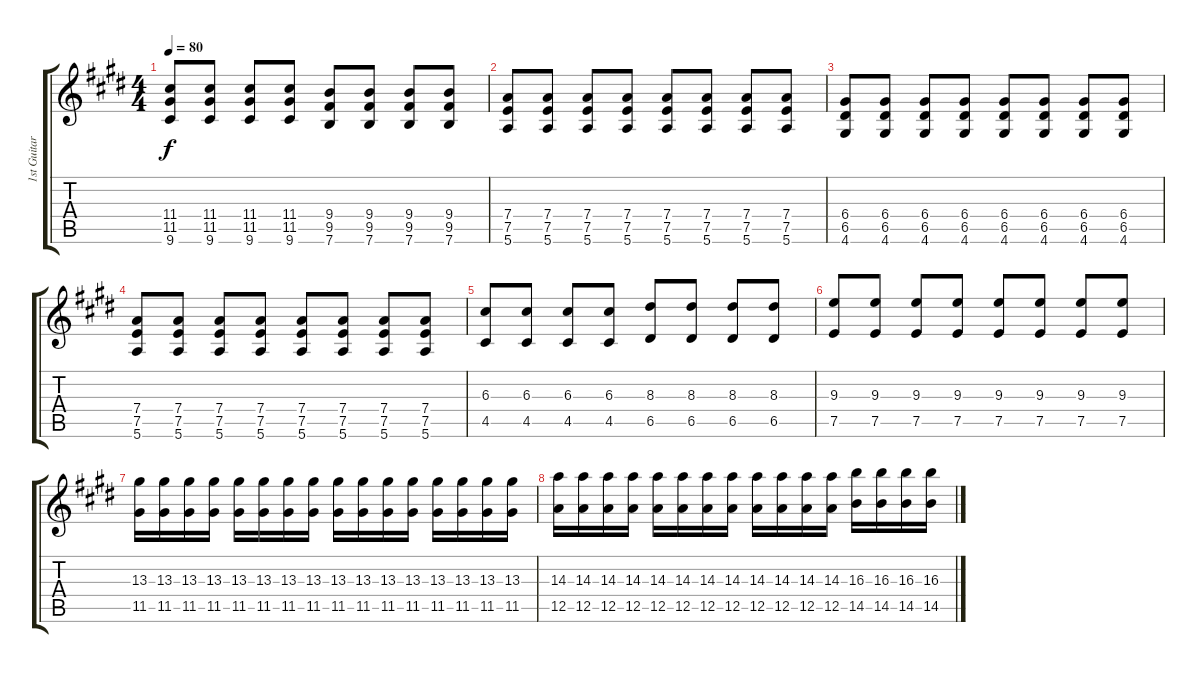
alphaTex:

\track ("1st Guitar" "1st Guitar") {instrument overdrivenguitar}
\staff {score tabs}
\tuning (E4 B3 G3 D3 A2 E2) {hide}
\ts (4 4)
\tempo 80
\clef g2
\ks e
(11.4 11.5 9.6).8{dy f} (11.4 11.5 9.6).8 (11.4 11.5 9.6).8 (11.4 11.5 9.6).8 (9.4 9.5 7.6).8 (9.4 9.5 7.6).8 (9.4 9.5 7.6).8 (9.4 9.5 7.6).8 |
(7.4 7.5 5.6).8 (7.4 7.5 5.6).8 (7.4 7.5 5.6).8 (7.4 7.5 5.6).8 (7.4 7.5 5.6).8 (7.4 7.5 5.6).8 (7.4 7.5 5.6).8 (7.4 7.5 5.6).8 |
(6.4 6.5 4.6).8 (6.4 6.5 4.6).8 (6.4 6.5 4.6).8 (6.4 6.5 4.6).8 (6.4 6.5 4.6).8 (6.4 6.5 4.6).8 (6.4 6.5 4.6).8 (6.4 6.5 4.6).8 |
(7.4 7.5 5.6).8 (7.4 7.5 5.6).8 (7.4 7.5 5.6).8 (7.4 7.5 5.6).8 (7.4 7.5 5.6).8 (7.4 7.5 5.6).8 (7.4 7.5 5.6).8 (7.4 7.5 5.6).8 |
(6.3 4.5).8 (6.3 4.5).8 (6.3 4.5).8 (6.3 4.5).8 (8.3 6.5).8 (8.3 6.5).8 (8.3 6.5).8 (8.3 6.5).8 |
(9.3 7.5).8 (9.3 7.5).8 (9.3 7.5).8 (9.3 7.5).8 (9.3 7.5).8 (9.3 7.5).8 (9.3 7.5).8 (9.3 7.5).8 |
(13.3 11.5).16 (13.3 11.5).16 (13.3 11.5).16 (13.3 11.5).16 (13.3 11.5).16 (13.3 11.5).16 (13.3 11.5).16 (13.3 11.5).16 (13.3 11.5).16 (13.3 11.5).16 (13.3 11.5).16 (13.3 11.5).16 (13.3 11.5).16 (13.3 11.5).16 (13.3 11.5).16 (13.3 11.5).16 |
(14.3 12.5).16 (14.3 12.5).16 (14.3 12.5).16 (14.3 12.5).16 (14.3 12.5).16 (14.3 12.5).16 (14.3 12.5).16 (14.3 12.5).16 (14.3 12.5).16 (14.3 12.5).16 (14.3 12.5).16 (14.3 12.5).16 (16.3 14.5).16 (16.3 14.5).16 (16.3 14.5).16 (16.3 14.5).16
